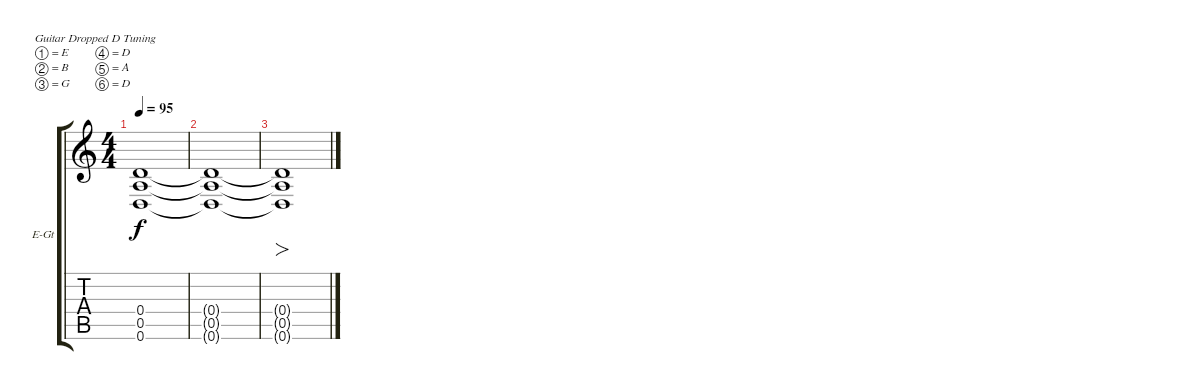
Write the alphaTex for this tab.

\bracketExtendMode groupsimilarinstruments
\firstSystemTrackNameOrientation horizontal
\otherSystemsTrackNameOrientation horizontal
\track ("Shawn" "E-Gt") {instrument electricguitarmuted}
\staff {score tabs}
\tuning (E4 B3 G3 D3 A2 D2)
\ts (4 4)
\tempo 95
\clef g2
\ks c
(0.6{t} 0.5{t} 0.4{t}).1{dy f} |
(0.4{t} 0.5{t} 0.6{t}).1 |
(0.6{t} 0.5{t} 0.4{t}).1{fo}
